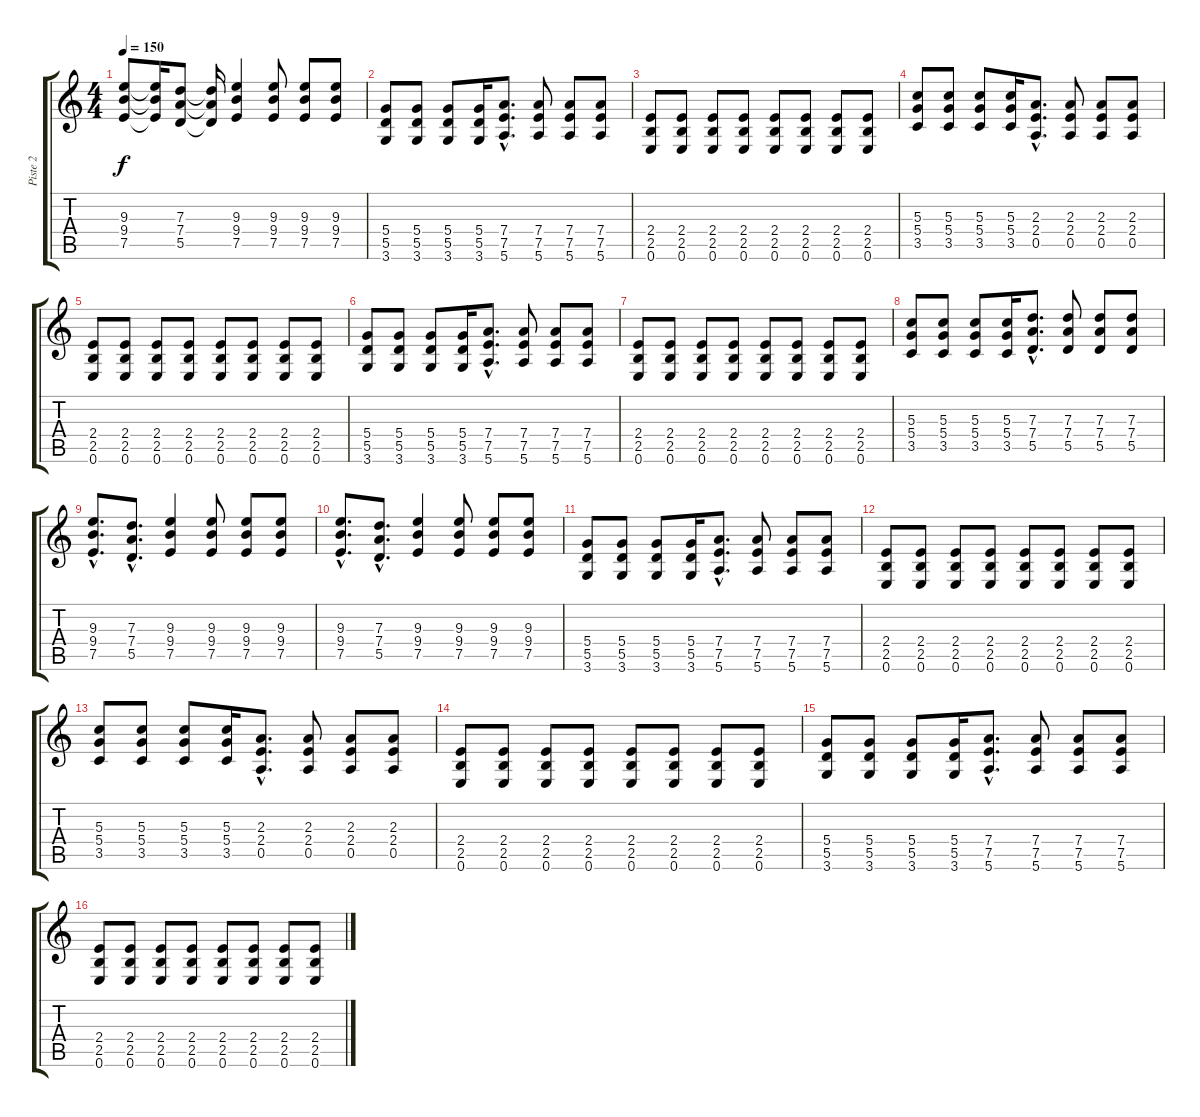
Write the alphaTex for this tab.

\track ("Piste 2" "Piste 2") {instrument overdrivenguitar}
\staff {score tabs}
\tuning (E4 B3 G3 D3 A2 E2) {hide}
\ts (4 4)
\tempo 150
\clef g2
\ks c
(9.3 9.4 7.5).8{dy f} (9.3{t} 9.4{t} 7.5{t}).16 (7.3 7.4 5.5).8 (7.3{t} 7.4{t} 5.5{t}).16 (9.3 9.4 7.5).4 (9.3 9.4 7.5).8 (9.3 9.4 7.5).8 (9.3 9.4 7.5).8 |
(5.4 5.5 3.6).8 (5.4 5.5 3.6).8 (5.4 5.5 3.6).8 (5.4 5.5 3.6).16 (7.4{hac} 7.5{hac} 5.6{hac}).8{d} (7.4 7.5 5.6).8 (7.4 7.5 5.6).8 (7.4 7.5 5.6).8 |
(2.4 2.5 0.6).8 (2.4 2.5 0.6).8 (2.4 2.5 0.6).8 (2.4 2.5 0.6).8 (2.4 2.5 0.6).8 (2.4 2.5 0.6).8 (2.4 2.5 0.6).8 (2.4 2.5 0.6).8 |
(5.3 5.4 3.5).8 (5.3 5.4 3.5).8 (5.3 5.4 3.5).8 (5.3 5.4 3.5).16 (2.3{hac} 2.4{hac} 0.5{hac}).8{d} (2.3 2.4 0.5).8 (2.3 2.4 0.5).8 (2.3 2.4 0.5).8 |
(2.4 2.5 0.6).8 (2.4 2.5 0.6).8 (2.4 2.5 0.6).8 (2.4 2.5 0.6).8 (2.4 2.5 0.6).8 (2.4 2.5 0.6).8 (2.4 2.5 0.6).8 (2.4 2.5 0.6).8 |
(5.4 5.5 3.6).8 (5.4 5.5 3.6).8 (5.4 5.5 3.6).8 (5.4 5.5 3.6).16 (7.4{hac} 7.5{hac} 5.6{hac}).8{d} (7.4 7.5 5.6).8 (7.4 7.5 5.6).8 (7.4 7.5 5.6).8 |
(2.4 2.5 0.6).8 (2.4 2.5 0.6).8 (2.4 2.5 0.6).8 (2.4 2.5 0.6).8 (2.4 2.5 0.6).8 (2.4 2.5 0.6).8 (2.4 2.5 0.6).8 (2.4 2.5 0.6).8 |
(5.3 5.4 3.5).8 (5.3 5.4 3.5).8 (5.3 5.4 3.5).8 (5.3 5.4 3.5).16 (7.3{hac} 7.4{hac} 5.5{hac}).8{d} (7.3 7.4 5.5).8 (7.3 7.4 5.5).8 (7.3 7.4 5.5).8 |
(9.3{hac} 9.4{hac} 7.5{hac}).8{d} (7.3{hac} 7.4{hac} 5.5{hac}).8{d} (9.3 9.4 7.5).4 (9.3 9.4 7.5).8 (9.3 9.4 7.5).8 (9.3 9.4 7.5).8 |
(9.3{hac} 9.4{hac} 7.5{hac}).8{d} (7.3{hac} 7.4{hac} 5.5{hac}).8{d} (9.3 9.4 7.5).4 (9.3 9.4 7.5).8 (9.3 9.4 7.5).8 (9.3 9.4 7.5).8 |
(5.4 5.5 3.6).8 (5.4 5.5 3.6).8 (5.4 5.5 3.6).8 (5.4 5.5 3.6).16 (7.4{hac} 7.5{hac} 5.6{hac}).8{d} (7.4 7.5 5.6).8 (7.4 7.5 5.6).8 (7.4 7.5 5.6).8 |
(2.4 2.5 0.6).8 (2.4 2.5 0.6).8 (2.4 2.5 0.6).8 (2.4 2.5 0.6).8 (2.4 2.5 0.6).8 (2.4 2.5 0.6).8 (2.4 2.5 0.6).8 (2.4 2.5 0.6).8 |
(5.3 5.4 3.5).8 (5.3 5.4 3.5).8 (5.3 5.4 3.5).8 (5.3 5.4 3.5).16 (2.3{hac} 2.4{hac} 0.5{hac}).8{d} (2.3 2.4 0.5).8 (2.3 2.4 0.5).8 (2.3 2.4 0.5).8 |
(2.4 2.5 0.6).8 (2.4 2.5 0.6).8 (2.4 2.5 0.6).8 (2.4 2.5 0.6).8 (2.4 2.5 0.6).8 (2.4 2.5 0.6).8 (2.4 2.5 0.6).8 (2.4 2.5 0.6).8 |
(5.4 5.5 3.6).8 (5.4 5.5 3.6).8 (5.4 5.5 3.6).8 (5.4 5.5 3.6).16 (7.4{hac} 7.5{hac} 5.6{hac}).8{d} (7.4 7.5 5.6).8 (7.4 7.5 5.6).8 (7.4 7.5 5.6).8 |
(2.4 2.5 0.6).8 (2.4 2.5 0.6).8 (2.4 2.5 0.6).8 (2.4 2.5 0.6).8 (2.4 2.5 0.6).8 (2.4 2.5 0.6).8 (2.4 2.5 0.6).8 (2.4 2.5 0.6).8
